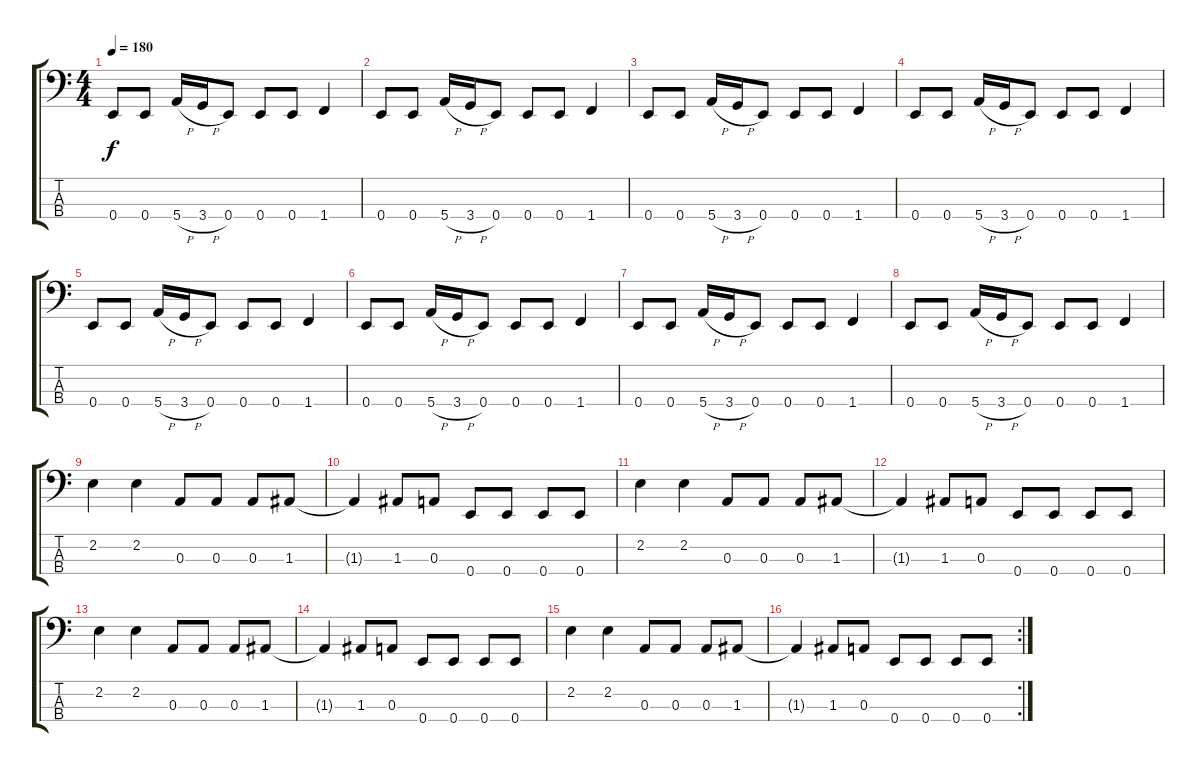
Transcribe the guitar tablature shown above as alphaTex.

\track "" {instrument electricbasspick}
\staff {score tabs}
\tuning (G2 D2 A1 E1) {hide}
\ts (4 4)
\tempo 180
\clef f4
\ks c
0.4.8{dy f} 0.4.8 5.4{h}.16 3.4{h}.16 0.4.8 0.4.8 0.4.8 1.4.4 |
0.4.8 0.4.8 5.4{h}.16 3.4{h}.16 0.4.8 0.4.8 0.4.8 1.4.4 |
0.4.8 0.4.8 5.4{h}.16 3.4{h}.16 0.4.8 0.4.8 0.4.8 1.4.4 |
0.4.8 0.4.8 5.4{h}.16 3.4{h}.16 0.4.8 0.4.8 0.4.8 1.4.4 |
0.4.8 0.4.8 5.4{h}.16 3.4{h}.16 0.4.8 0.4.8 0.4.8 1.4.4 |
0.4.8 0.4.8 5.4{h}.16 3.4{h}.16 0.4.8 0.4.8 0.4.8 1.4.4 |
0.4.8 0.4.8 5.4{h}.16 3.4{h}.16 0.4.8 0.4.8 0.4.8 1.4.4 |
0.4.8 0.4.8 5.4{h}.16 3.4{h}.16 0.4.8 0.4.8 0.4.8 1.4.4 |
\section ("" "")
2.2.4{txt ""} 2.2.4 0.3.8 0.3.8 0.3.8 1.3.8 |
1.3{t}.4 1.3.8 0.3.8 0.4.8 0.4.8 0.4.8 0.4.8 |
2.2.4 2.2.4 0.3.8 0.3.8 0.3.8 1.3.8 |
1.3{t}.4 1.3.8 0.3.8 0.4.8 0.4.8 0.4.8 0.4.8 |
2.2.4 2.2.4 0.3.8 0.3.8 0.3.8 1.3.8 |
1.3{t}.4 1.3.8 0.3.8 0.4.8 0.4.8 0.4.8 0.4.8 |
2.2.4 2.2.4 0.3.8 0.3.8 0.3.8 1.3.8 |
\rc 2
1.3{t}.4 1.3.8 0.3.8 0.4.8 0.4.8 0.4.8 0.4.8
